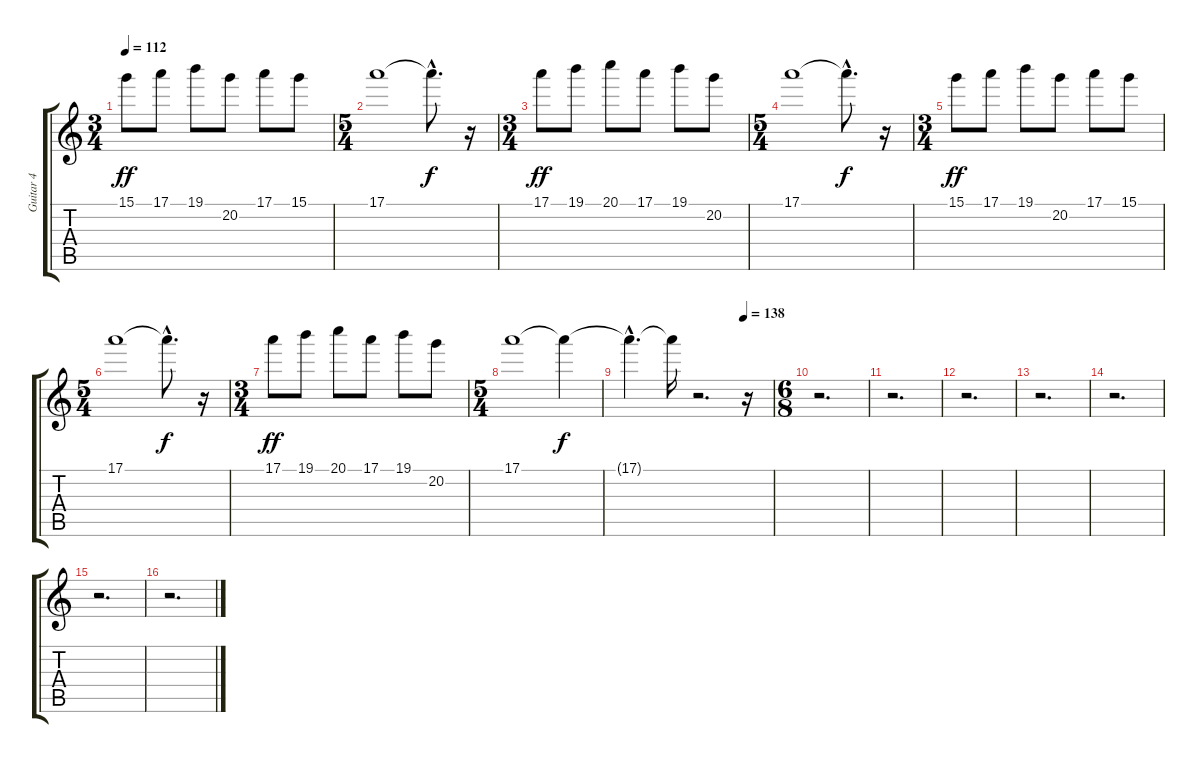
\track ("Guitar 4" "Guitar 4") {instrument distortionguitar}
\staff {score tabs}
\tuning (E4 B3 G3 D3 A2 E2) {hide}
\ts (3 4)
\tempo 112
\clef g2
\ks c
15.1.8{dy ff} 17.1.8 19.1.8 20.2.8 17.1.8 15.1.8 |
\ts (5 4)
17.1.1 17.1{hac t}.8{d dy f} r.16 |
\ts (3 4)
17.1.8{dy ff} 19.1.8 20.1.8 17.1.8 19.1.8 20.2.8 |
\ts (5 4)
17.1.1 17.1{hac t}.8{d dy f} r.16 |
\ts (3 4)
15.1.8{dy ff} 17.1.8 19.1.8 20.2.8 17.1.8 15.1.8 |
\ts (5 4)
17.1.1 17.1{hac t}.8{d dy f} r.16 |
\ts (3 4)
17.1.8{dy ff} 19.1.8 20.1.8 17.1.8 19.1.8 20.2.8 |
\ts (5 4)
17.1.1 17.1{t}.4{dy f} |
\tempo (138 0.8)
17.1{hac t}.4{d} 17.1{t}.16 r.2{d} r.16 |
\ts (6 8)
r.2{d} |
r.2{d} |
r.2{d} |
r.2{d} |
r.2{d} |
r.2{d} |
r.2{d}
